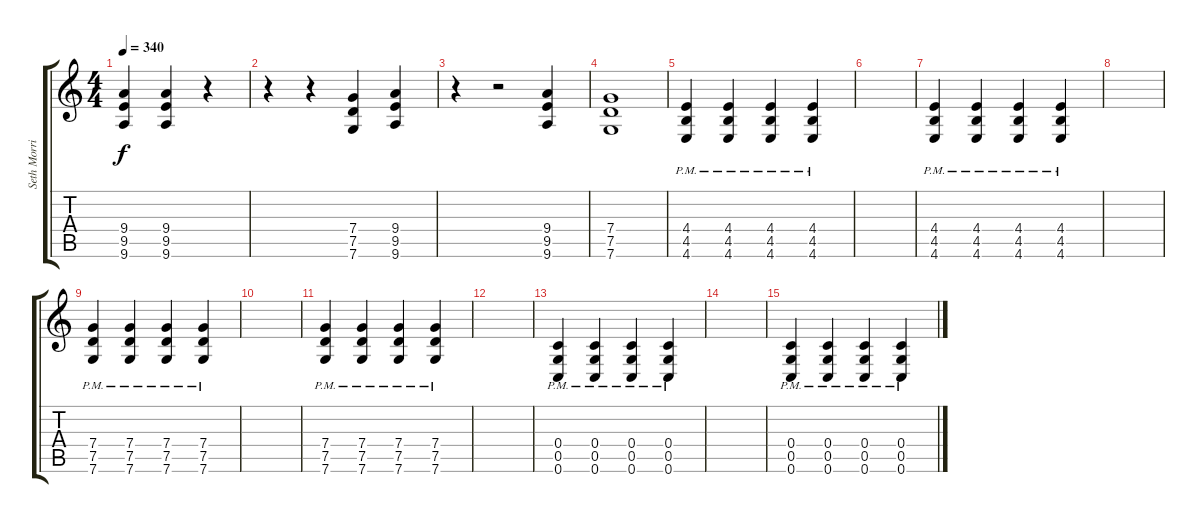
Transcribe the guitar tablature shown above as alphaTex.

\track ("Seth Morrison" "Seth Morri") {instrument overdrivenguitar}
\staff {score tabs}
\tuning (D4 A3 F3 C3 G2 C2) {hide}
\ts (4 4)
\tempo 340
\clef g2
\ks c
(9.4 9.5 9.6).4{dy f} (9.4 9.5 9.6).4 r.4 |
r.4 r.4 (7.4 7.5 7.6).4 (9.4 9.5 9.6).4 |
r.4 r.2 (9.4 9.5 9.6).4 |
(7.4 7.5 7.6).1 |
(4.4{pm} 4.5{pm} 4.6{pm}).4 (4.4{pm} 4.5{pm} 4.6{pm}).4 (4.4{pm} 4.5{pm} 4.6{pm}).4 (4.4{pm} 4.5{pm} 4.6{pm}).4 |
|
(4.4{pm} 4.5{pm} 4.6{pm}).4 (4.4{pm} 4.5{pm} 4.6{pm}).4 (4.4{pm} 4.5{pm} 4.6{pm}).4 (4.4{pm} 4.5{pm} 4.6{pm}).4 |
|
(7.4{pm} 7.5{pm} 7.6{pm}).4 (7.4{pm} 7.5{pm} 7.6{pm}).4 (7.4{pm} 7.5{pm} 7.6{pm}).4 (7.4{pm} 7.5{pm} 7.6{pm}).4 |
|
(7.4{pm} 7.5{pm} 7.6{pm}).4 (7.4{pm} 7.5{pm} 7.6{pm}).4 (7.4{pm} 7.5{pm} 7.6{pm}).4 (7.4{pm} 7.5{pm} 7.6{pm}).4 |
|
(0.4{pm} 0.5{pm} 0.6{pm}).4 (0.4{pm} 0.5{pm} 0.6{pm}).4 (0.4{pm} 0.5{pm} 0.6{pm}).4 (0.4{pm} 0.5{pm} 0.6{pm}).4 |
|
(0.4{pm} 0.5{pm} 0.6{pm}).4 (0.4{pm} 0.5{pm} 0.6{pm}).4 (0.4{pm} 0.5{pm} 0.6{pm}).4 (0.4{pm} 0.5{pm} 0.6{pm}).4
